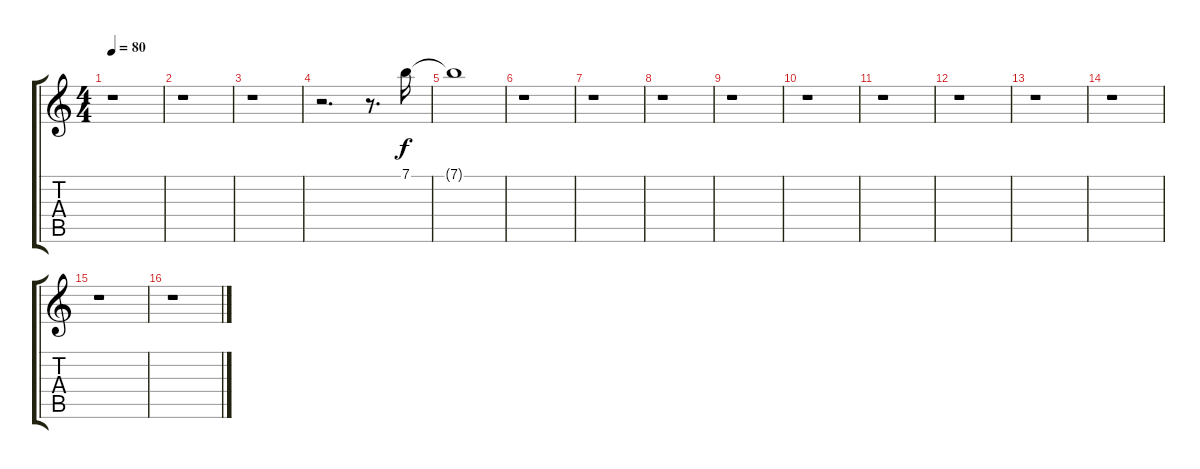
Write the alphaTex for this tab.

\track "" {instrument overdrivenguitar}
\staff {score tabs}
\tuning (E4 B3 G3 D3 A2 E2) {hide}
\ts (4 4)
\tempo 80
\clef g2
\ks c
r.1{dy f} |
r.1 |
r.1 |
r.2{d} r.8{d} 7.1.16 |
7.1{t}.1 |
r.1 |
r.1 |
r.1 |
r.1 |
r.1 |
r.1 |
r.1 |
r.1 |
r.1 |
r.1 |
r.1
